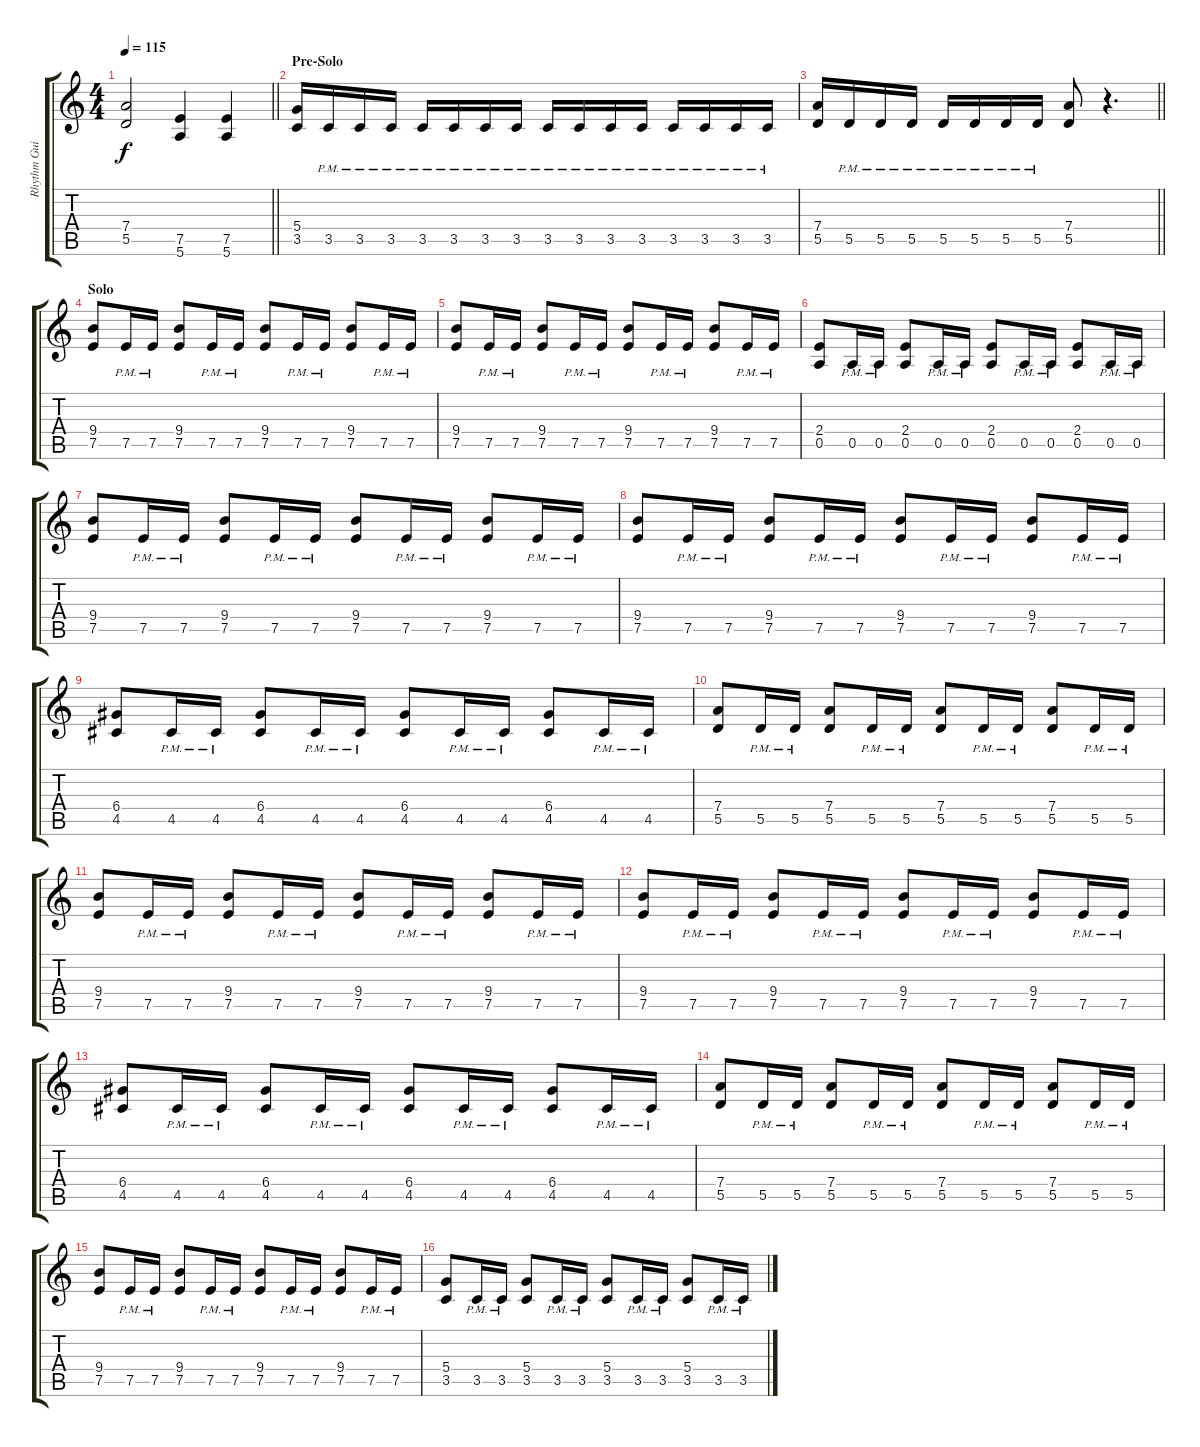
\track ("Rhythm Guitar" "Rhythm Gui") {instrument distortionguitar}
\staff {score tabs}
\tuning (E4 B3 G3 D3 A2 E2) {hide}
\ts (4 4)
\tempo 115
\clef g2
\barLineRight lightlight
\ks c
(7.4 5.5).2{dy f} (7.5 5.6).4 (7.5 5.6).4 |
\section ("" "Pre-Solo")
(5.4 3.5).16 3.5{pm}.16 3.5{pm}.16 3.5{pm}.16 3.5{pm}.16 3.5{pm}.16 3.5{pm}.16 3.5{pm}.16 3.5{pm}.16 3.5{pm}.16 3.5{pm}.16 3.5{pm}.16 3.5{pm}.16 3.5{pm}.16 3.5{pm}.16 3.5{pm}.16 |
\barLineRight lightlight
(7.4 5.5).16 5.5{pm}.16 5.5{pm}.16 5.5{pm}.16 5.5{pm}.16 5.5{pm}.16 5.5{pm}.16 5.5{pm}.16 (7.4 5.5).8 r.4{d} |
\section ("" "Solo")
(9.4 7.5).8 7.5{pm}.16 7.5{pm}.16 (9.4 7.5).8 7.5{pm}.16 7.5{pm}.16 (9.4 7.5).8 7.5{pm}.16 7.5{pm}.16 (9.4 7.5).8 7.5{pm}.16 7.5{pm}.16 |
(9.4 7.5).8 7.5{pm}.16 7.5{pm}.16 (9.4 7.5).8 7.5{pm}.16 7.5{pm}.16 (9.4 7.5).8 7.5{pm}.16 7.5{pm}.16 (9.4 7.5).8 7.5{pm}.16 7.5{pm}.16 |
(2.4 0.5).8 0.5{pm}.16 0.5{pm}.16 (2.4 0.5).8 0.5{pm}.16 0.5{pm}.16 (2.4 0.5).8 0.5{pm}.16 0.5{pm}.16 (2.4 0.5).8 0.5{pm}.16 0.5{pm}.16 |
(9.4 7.5).8 7.5{pm}.16 7.5{pm}.16 (9.4 7.5).8 7.5{pm}.16 7.5{pm}.16 (9.4 7.5).8 7.5{pm}.16 7.5{pm}.16 (9.4 7.5).8 7.5{pm}.16 7.5{pm}.16 |
(9.4 7.5).8 7.5{pm}.16 7.5{pm}.16 (9.4 7.5).8 7.5{pm}.16 7.5{pm}.16 (9.4 7.5).8 7.5{pm}.16 7.5{pm}.16 (9.4 7.5).8 7.5{pm}.16 7.5{pm}.16 |
(6.4 4.5).8 4.5{pm}.16 4.5{pm}.16 (6.4 4.5).8 4.5{pm}.16 4.5{pm}.16 (6.4 4.5).8 4.5{pm}.16 4.5{pm}.16 (6.4 4.5).8 4.5{pm}.16 4.5{pm}.16 |
(7.4 5.5).8 5.5{pm}.16 5.5{pm}.16 (7.4 5.5).8 5.5{pm}.16 5.5{pm}.16 (7.4 5.5).8 5.5{pm}.16 5.5{pm}.16 (7.4 5.5).8 5.5{pm}.16 5.5{pm}.16 |
(9.4 7.5).8 7.5{pm}.16 7.5{pm}.16 (9.4 7.5).8 7.5{pm}.16 7.5{pm}.16 (9.4 7.5).8 7.5{pm}.16 7.5{pm}.16 (9.4 7.5).8 7.5{pm}.16 7.5{pm}.16 |
(9.4 7.5).8 7.5{pm}.16 7.5{pm}.16 (9.4 7.5).8 7.5{pm}.16 7.5{pm}.16 (9.4 7.5).8 7.5{pm}.16 7.5{pm}.16 (9.4 7.5).8 7.5{pm}.16 7.5{pm}.16 |
(6.4 4.5).8 4.5{pm}.16 4.5{pm}.16 (6.4 4.5).8 4.5{pm}.16 4.5{pm}.16 (6.4 4.5).8 4.5{pm}.16 4.5{pm}.16 (6.4 4.5).8 4.5{pm}.16 4.5{pm}.16 |
(7.4 5.5).8 5.5{pm}.16 5.5{pm}.16 (7.4 5.5).8 5.5{pm}.16 5.5{pm}.16 (7.4 5.5).8 5.5{pm}.16 5.5{pm}.16 (7.4 5.5).8 5.5{pm}.16 5.5{pm}.16 |
(9.4 7.5).8 7.5{pm}.16 7.5{pm}.16 (9.4 7.5).8 7.5{pm}.16 7.5{pm}.16 (9.4 7.5).8 7.5{pm}.16 7.5{pm}.16 (9.4 7.5).8 7.5{pm}.16 7.5{pm}.16 |
(5.4 3.5).8 3.5{pm}.16 3.5{pm}.16 (5.4 3.5).8 3.5{pm}.16 3.5{pm}.16 (5.4 3.5).8 3.5{pm}.16 3.5{pm}.16 (5.4 3.5).8 3.5{pm}.16 3.5{pm}.16
